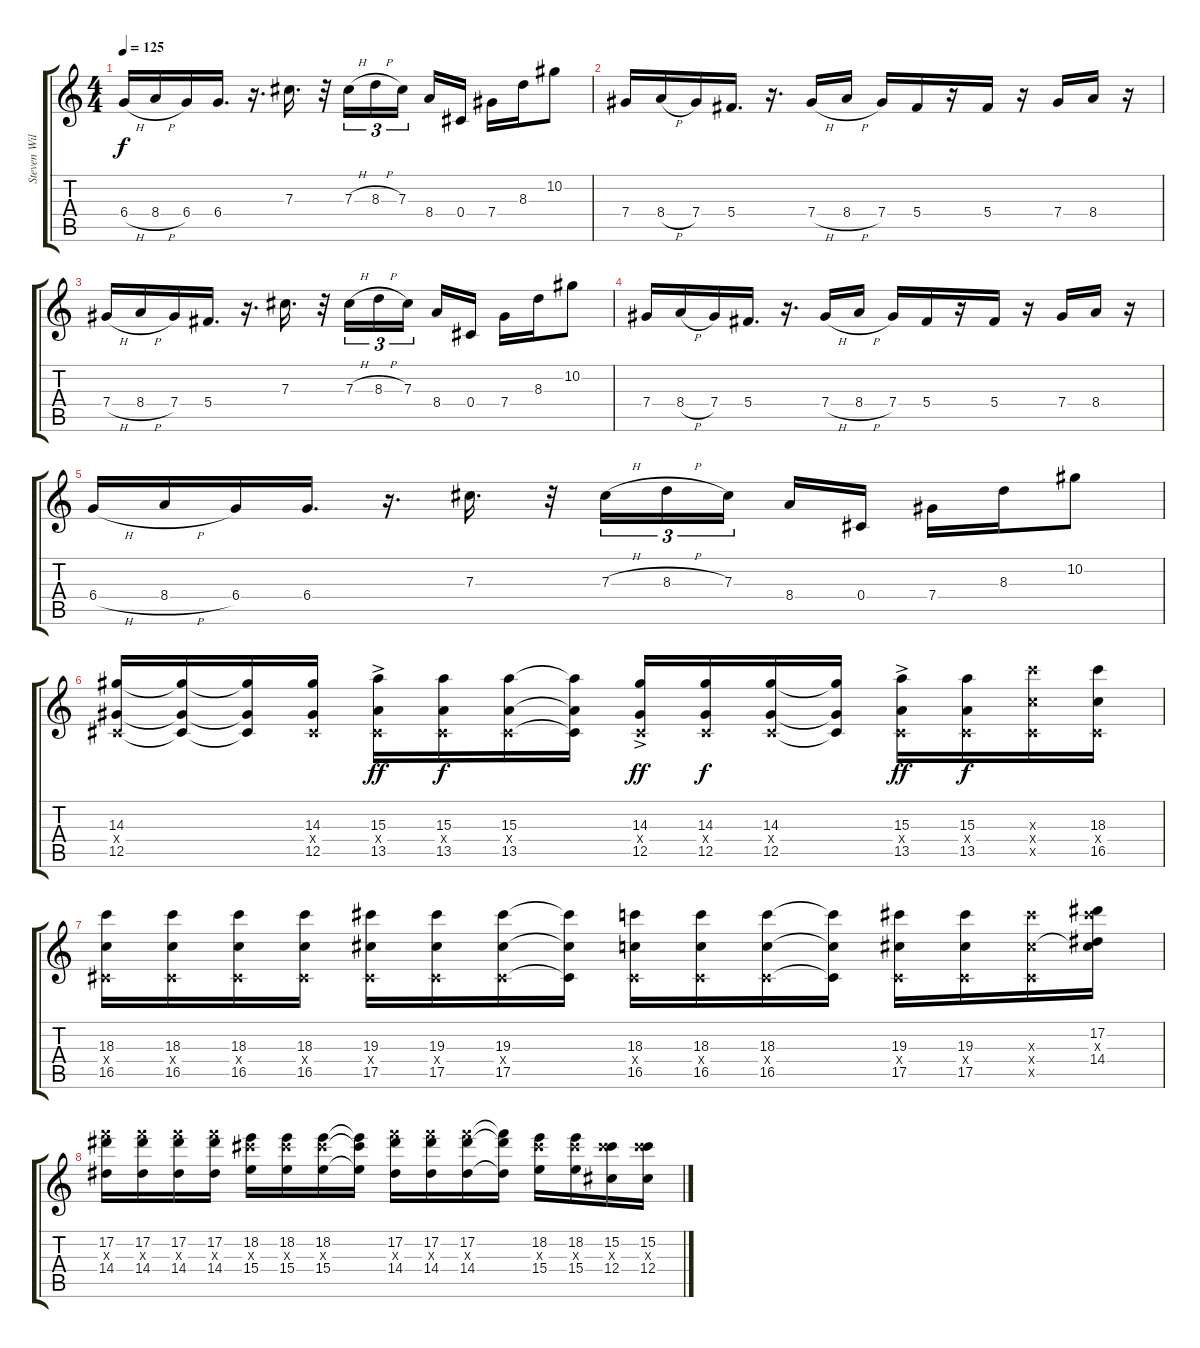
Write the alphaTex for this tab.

\track ("Steven Wilson (Eb)" "Steven Wil") {instrument distortionguitar}
\staff {score tabs}
\tuning (Eb4 Bb3 Gb3 Db3 Ab2 Eb2) {hide}
\ts (4 4)
\tempo 125
\clef g2
\ks c
6.4{h}.16{dy f} 8.4{h}.16 6.4.16 6.4.16{d} r.16{d} 7.3.16{d} r.32 7.3{h}.16{tu (3 2)} 8.3{h}.16{tu (3 2)} 7.3.16{tu (3 2) beam splitsecondary} 8.4.16 0.4.16 7.4.16 8.3.16 10.2.8 |
7.4.16 8.4{h}.16 7.4.16 5.4.16{d} r.16{d} 7.4{h}.16 8.4{h}.16 7.4.16 5.4.16 r.16 5.4.16 r.16 7.4.16 8.4.16 r.16 |
7.4{h}.16 8.4{h}.16 7.4.16 5.4.16{d} r.16{d} 7.3.16{d} r.32 7.3{h}.16{tu (3 2)} 8.3{h}.16{tu (3 2)} 7.3.16{tu (3 2) beam splitsecondary} 8.4.16 0.4.16 7.4.16 8.3.16 10.2.8 |
7.4.16 8.4{h}.16 7.4.16 5.4.16{d} r.16{d} 7.4{h}.16 8.4{h}.16 7.4.16 5.4.16 r.16 5.4.16 r.16 7.4.16 8.4.16 r.16 |
6.4{h}.16 8.4{h}.16 6.4.16 6.4.16{d} r.16{d} 7.3.16{d} r.32 7.3{h}.16{tu (3 2)} 8.3{h}.16{tu (3 2)} 7.3.16{tu (3 2) beam splitsecondary} 8.4.16 0.4.16 7.4.16 8.3.16 10.2.8 |
(14.3 0.4{x} 12.5).16 (14.3{t} 0.4{t} 12.5{t}).16 (14.3{t} 0.4{t} 12.5{t}).16 (14.3 0.4{x} 12.5).16 (15.3{ac} 0.4{x} 13.5{ac}).16{dy ff} (15.3 0.4{x} 13.5).16{dy f} (15.3 0.4{x} 13.5).16 (15.3{t} 0.4{t} 13.5{t}).16 (14.3{ac} 0.4{x} 12.5{ac}).16{dy ff} (14.3 0.4{x} 12.5).16{dy f} (14.3 0.4{x} 12.5).16 (14.3{t} 0.4{t} 12.5{t}).16 (15.3{ac} 0.4{x} 13.5{ac}).16{dy ff} (15.3 0.4{x} 13.5).16{dy f} (18.3{x} 0.4{x} 16.5{x}).16 (18.3 0.4{x} 16.5).16 |
(18.3 0.4{x} 16.5).16 (18.3 0.4{x} 16.5).16 (18.3 0.4{x} 16.5).16 (18.3 0.4{x} 16.5).16 (19.3 0.4{x} 17.5).16 (19.3 0.4{x} 17.5).16 (19.3 0.4{x} 17.5).16 (19.3{t} 0.4{t} 17.5{t}).16 (18.3 0.4{x} 16.5).16 (18.3 0.4{x} 16.5).16 (18.3 0.4{x} 16.5).16 (18.3{t} 0.4{t} 16.5{t}).16 (19.3 0.4{x} 17.5).16 (19.3 0.4{x} 17.5).16 (19.3{x} 0.4{x} 17.5{x}).16 (17.2 19.3{x} 14.4 17.5{t}).16 |
(17.2 23.3{x} 14.4).16 (17.2 23.3{x} 14.4).16 (17.2 23.3{x} 14.4).16 (17.2 23.3{x} 14.4).16 (18.2 19.3{x} 15.4).16 (18.2 19.3{x} 15.4).16 (18.2 19.3{x} 15.4).16 (18.2{t} 19.3{t} 15.4{t}).16 (17.2 23.3{x} 14.4).16 (17.2 23.3{x} 14.4).16 (17.2 23.3{x} 14.4).16 (17.2{t} 23.3{t} 14.4{t}).16 (18.2 19.3{x} 15.4).16 (18.2 19.3{x} 15.4).16 (15.2 19.3{x} 12.4).16 (15.2 19.3{x} 12.4).16
